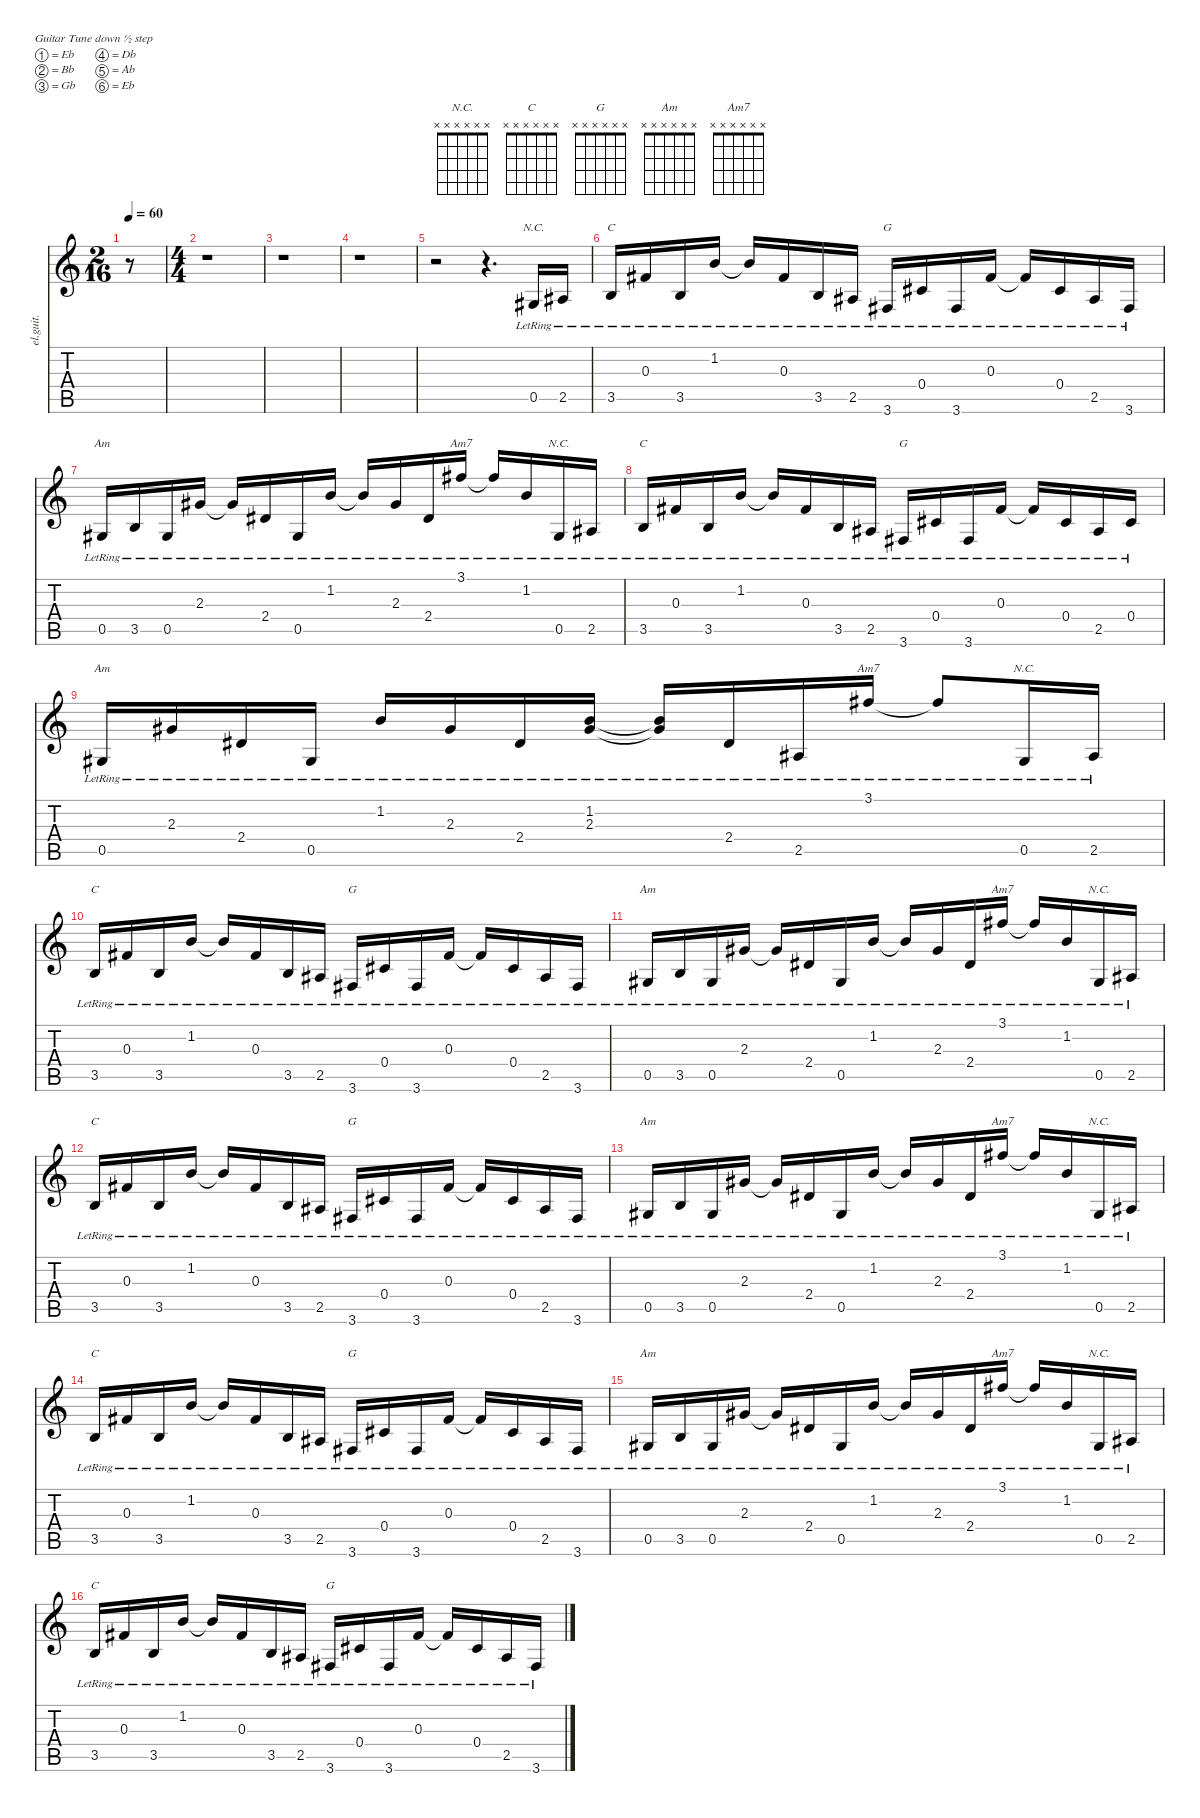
\defaultSystemsLayout 4
\hideDynamics
\bracketExtendMode nobrackets
\otherSystemsTrackNameOrientation horizontal
\track ("Guitar 2" "el.guit.") {instrument electricguitarclean}
\staff {score tabs}
\tuning (Eb4 Bb3 Gb3 Db3 Ab2 Eb2)
\chord ("N.C." x x x x x x)
\chord ("C" x x x x x x)
\chord ("G" x x x x x x)
\chord ("Am" x x x x x x)
\chord ("Am7" x x x x x x)
\ts (2 16)
\tempo 60
\clef g2
\ks c
r.8{dy f instrument electricguitarclean} |
\ts (4 4)
r.1 |
r.1 |
r.1 |
r.2 r.4{d} 0.5{lr acc #}.16{ch "N.C."} 2.5{lr acc #}.16 |
3.5{lr}.16{ch "C"} 0.3{lr acc #}.16 3.5{lr}.16 1.2{lr}.16 1.2{lr t}.16 0.3{lr acc #}.16 3.5{lr}.16 2.5{lr acc #}.16 3.6{lr acc #}.16{ch "G"} 0.4{lr acc #}.16 3.6{lr acc #}.16 0.3{lr acc #}.16 0.3{lr t acc #}.16 0.4{lr acc #}.16 2.5{lr acc #}.16 3.6{lr acc #}.16 |
0.5{lr acc #}.16{ch "Am"} 3.5{lr}.16 0.5{lr acc #}.16 2.3{lr acc #}.16 2.3{lr t acc #}.16 2.4{lr acc #}.16 0.5{lr acc #}.16 1.2{lr}.16 1.2{lr t}.16 2.3{lr acc #}.16 2.4{lr acc #}.16 3.1{lr acc #}.16{ch "Am7"} 3.1{lr t acc #}.16 1.2{lr}.16 0.5{lr acc #}.16{ch "N.C." dy fff} 2.5{lr acc #}.16 |
3.5{lr}.16{ch "C"} 0.3{lr acc #}.16{dy f} 3.5{lr}.16 1.2{lr}.16 1.2{lr t}.16 0.3{lr acc #}.16 3.5{lr}.16 2.5{lr acc #}.16 3.6{lr acc #}.16{ch "G"} 0.4{lr acc #}.16 3.6{lr acc #}.16 0.3{lr acc #}.16 0.3{lr t acc #}.16 0.4{lr acc #}.16 2.5{lr acc #}.16 0.4{lr acc #}.16 |
0.5{lr acc #}.16{ch "Am"} 2.3{lr acc #}.16 2.4{lr acc #}.16 0.5{lr acc #}.16 1.2{lr}.16 2.3{lr acc #}.16 2.4{lr acc #}.16 (1.2{lr} 2.3{lr acc #}).16 (1.2{lr t} 2.3{lr t acc #}).16 2.4{lr acc #}.16 2.5{lr acc #}.16 3.1{lr acc #}.16{ch "Am7"} 3.1{lr t acc #}.8 0.5{lr acc #}.16{ch "N.C."} 2.5{lr acc #}.16 |
3.5{lr}.16{ch "C"} 0.3{lr acc #}.16 3.5{lr}.16 1.2{lr}.16 1.2{lr t}.16 0.3{lr acc #}.16 3.5{lr}.16 2.5{lr acc #}.16 3.6{lr acc #}.16{ch "G"} 0.4{lr acc #}.16 3.6{lr acc #}.16 0.3{lr acc #}.16 0.3{lr t acc #}.16 0.4{lr acc #}.16 2.5{lr acc #}.16 3.6{lr acc #}.16 |
0.5{lr acc #}.16{ch "Am"} 3.5{lr}.16 0.5{lr acc #}.16 2.3{lr acc #}.16 2.3{lr t acc #}.16 2.4{lr acc #}.16 0.5{lr acc #}.16 1.2{lr}.16 1.2{lr t}.16 2.3{lr acc #}.16 2.4{lr acc #}.16 3.1{lr acc #}.16{ch "Am7"} 3.1{lr t acc #}.16 1.2{lr}.16 0.5{lr acc #}.16{ch "N.C." dy fff} 2.5{lr acc #}.16 |
3.5{lr}.16{ch "C" dy f} 0.3{lr acc #}.16 3.5{lr}.16 1.2{lr}.16 1.2{lr t}.16 0.3{lr acc #}.16 3.5{lr}.16 2.5{lr acc #}.16 3.6{lr acc #}.16{ch "G"} 0.4{lr acc #}.16 3.6{lr acc #}.16 0.3{lr acc #}.16 0.3{lr t acc #}.16 0.4{lr acc #}.16 2.5{lr acc #}.16 3.6{lr acc #}.16 |
0.5{lr acc #}.16{ch "Am"} 3.5{lr}.16 0.5{lr acc #}.16 2.3{lr acc #}.16 2.3{lr t acc #}.16 2.4{lr acc #}.16 0.5{lr acc #}.16 1.2{lr}.16 1.2{lr t}.16 2.3{lr acc #}.16 2.4{lr acc #}.16 3.1{lr acc #}.16{ch "Am7"} 3.1{lr t acc #}.16 1.2{lr}.16 0.5{lr acc #}.16{ch "N.C." dy fff} 2.5{lr acc #}.16 |
3.5{lr}.16{ch "C" dy f} 0.3{lr acc #}.16 3.5{lr}.16 1.2{lr}.16 1.2{lr t}.16 0.3{lr acc #}.16 3.5{lr}.16 2.5{lr acc #}.16 3.6{lr acc #}.16{ch "G"} 0.4{lr acc #}.16 3.6{lr acc #}.16 0.3{lr acc #}.16 0.3{lr t acc #}.16 0.4{lr acc #}.16 2.5{lr acc #}.16 3.6{lr acc #}.16 |
0.5{lr acc #}.16{ch "Am"} 3.5{lr}.16 0.5{lr acc #}.16 2.3{lr acc #}.16 2.3{lr t acc #}.16 2.4{lr acc #}.16 0.5{lr acc #}.16 1.2{lr}.16 1.2{lr t}.16 2.3{lr acc #}.16 2.4{lr acc #}.16 3.1{lr acc #}.16{ch "Am7"} 3.1{lr t acc #}.16 1.2{lr}.16 0.5{lr acc #}.16{ch "N.C." dy fff} 2.5{lr acc #}.16 |
3.5{lr}.16{ch "C" dy f} 0.3{lr acc #}.16 3.5{lr}.16 1.2{lr}.16 1.2{lr t}.16 0.3{lr acc #}.16 3.5{lr}.16 2.5{lr acc #}.16 3.6{lr acc #}.16{ch "G"} 0.4{lr acc #}.16 3.6{lr acc #}.16 0.3{lr acc #}.16 0.3{lr t acc #}.16 0.4{lr acc #}.16 2.5{lr acc #}.16 3.6{lr acc #}.16
